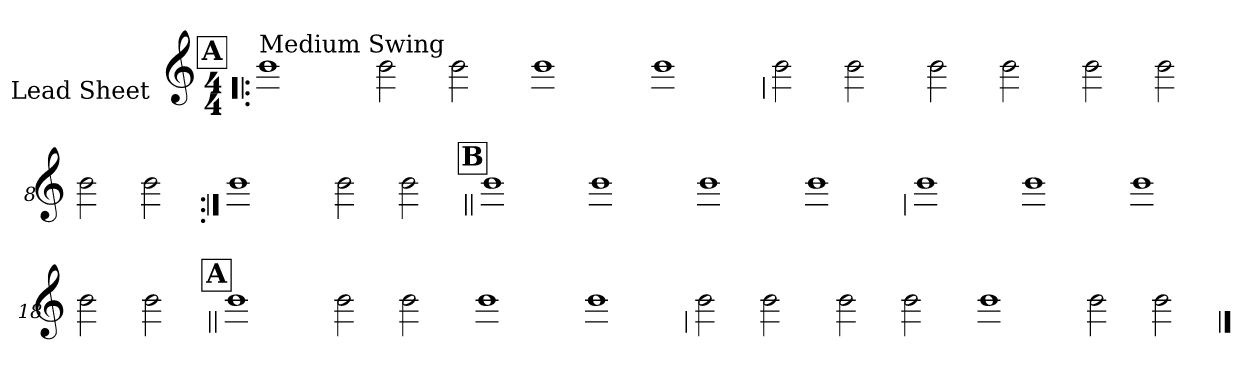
**kern
*part1
*staff1
*I"Lead Sheet
*stria0
*clefG2
*k[]
*C:
*M4/4
!!LO:REH:place=s1:a:t=A
=1!|:
!LO:TX:a:t=Medium Swing
1b
=2-
2b
2b
=3-
1b
=4-
1b
!!LO:LB:g=z
=5
2b
2b
=6-
2b
2b
=7-
2b
2b
=8-
2b
2b
!!LO:LB:g=z
=9:|!
1b
=10-
2b
2b
!!LO:LB:g=z
!!LO:REH:place=s1:a:t=B
=11||
1b
=12-
1b
=13-
1b
=14-
1b
!!LO:LB:g=z
=15
1b
=16-
1b
=17-
1b
=18-
2b
2b
!!LO:LB:g=z
!!LO:REH:place=s1:a:t=A
=19||
1b
=20-
2b
2b
=21-
1b
=22-
1b
!!LO:LB:g=z
=23
2b
2b
=24-
2b
2b
=25-
1b
=26-
2b
2b
==
*-
